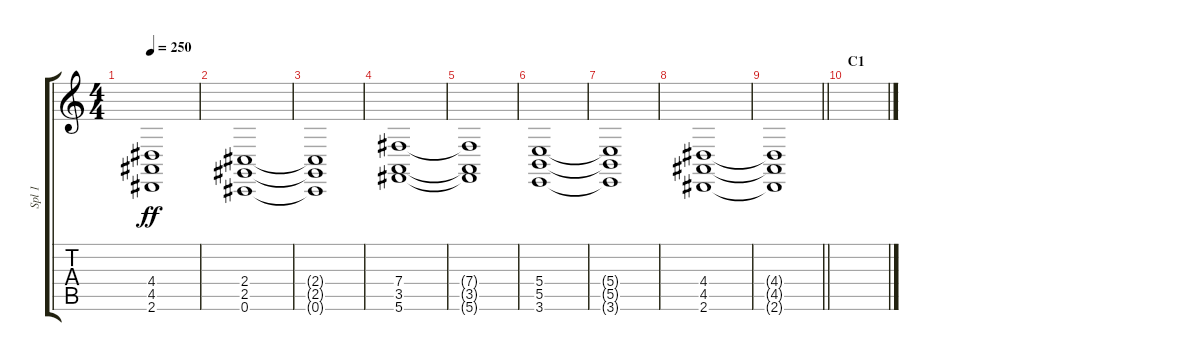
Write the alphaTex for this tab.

\track ("Spl 1" "Spl 1") {instrument stringensemble1}
\staff {score tabs}
\tuning (Db4 Ab3 E3 B2 Gb2 Db2) {hide}
\ts (4 4)
\tempo 250
\clef g2
\ks c
(4.4{t} 4.5{t} 2.6{t}).1{dy ff} |
(2.4 2.5 0.6).1 |
(2.4{t} 2.5{t} 0.6{t}).1 |
(7.4 3.5 5.6).1 |
(7.4{t} 3.5{t} 5.6{t}).1 |
(5.4 5.5 3.6).1 |
(5.4{t} 5.5{t} 3.6{t}).1 |
(4.4 4.5 2.6).1 |
\barLineRight lightlight
(4.4{t} 4.5{t} 2.6{t}).1 |
\section ("" "C1")
